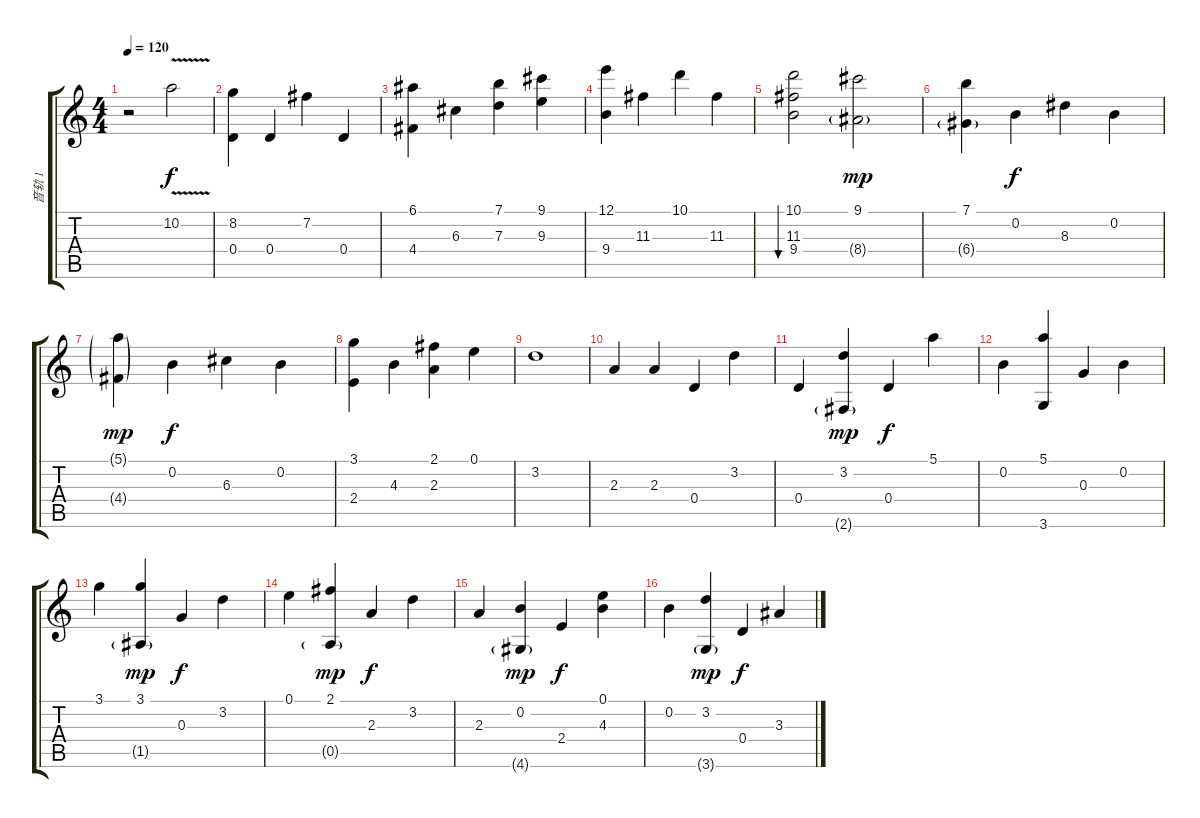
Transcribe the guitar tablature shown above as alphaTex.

\track ("音轨 1" "音轨 1") {instrument acousticguitarnylon}
\staff {score tabs}
\tuning (E4 B3 G3 D3 A2 E2) {hide}
\ts (4 4)
\tempo 120
\clef g2
\ks c
r.2{dy mp} 10.2{v}.2{dy f} |
(8.2 0.4).4 0.4.4 7.2.4 0.4.4 |
(6.1 4.4).4 6.3.4 (7.1 7.3).4 (9.1 9.3).4 |
(12.1 9.4).4 11.3.4 10.1.4 11.3.4 |
(10.1 11.3 9.4).2{bu 120} (9.1 8.4{g}).2{dy mp} |
(7.1 6.4{g}).4 0.2.4{dy f} 8.3.4 0.2.4 |
(5.1{g} 4.4{g}).4{dy mp} 0.2.4{dy f} 6.3.4 0.2.4 |
(3.1 2.4).4 4.3.4 (2.1 2.3).4 0.1.4 |
3.2.1 |
2.3.4 2.3.4 0.4.4 3.2.4 |
0.4.4 (3.2 2.6{g}).4{dy mp} 0.4.4{dy f} 5.1.4 |
0.2.4 (5.1 3.6).4 0.3.4 0.2.4 |
3.1.4 (3.1 1.5{g}).4{dy mp} 0.3.4{dy f} 3.2.4 |
0.1.4 (2.1 0.5{g}).4{dy mp} 2.3.4{dy f} 3.2.4 |
2.3.4 (0.2 4.6{g}).4{dy mp} 2.4.4{dy f} (0.1 4.3).4 |
0.2.4 (3.2 3.6{g}).4{dy mp} 0.4.4{dy f} 3.3.4
